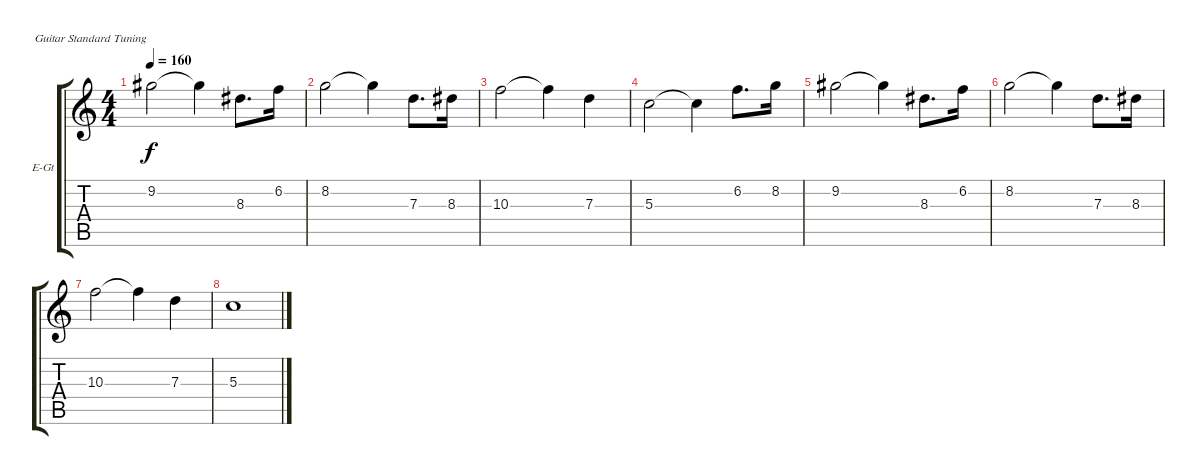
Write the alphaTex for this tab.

\defaultSystemsLayout 4
\bracketExtendMode groupsimilarinstruments
\firstSystemTrackNameOrientation horizontal
\otherSystemsTrackNameOrientation horizontal
\track ("Electric Guitar" "E-Gt") {instrument electricguitarclean}
\staff {score tabs}
\tuning (E4 B3 G3 D3 A2 E2)
\ts (4 4)
\tempo 160
\clef g2
\scale
0.351206
\ks c
9.2.2{dy f} 9.2{t}.4 8.3.8{d} 6.2.16 |
\scale
0.353887 8.2.2 8.2{t}.4 7.3.8{d} 8.3.16 |
\scale
0.464912 10.3.2 10.3{t}.4 7.3.4 |
\scale
0.267544 5.3.2 5.3{t}.4 6.2.8{d} 8.2.16 |
9.2.2 9.2{t}.4 8.3.8{d} 6.2.16 |
8.2.2 8.2{t}.4 7.3.8{d} 8.3.16 |
10.3.2 10.3{t}.4 7.3.4 |
5.3.1 |
\scale
0.267544
